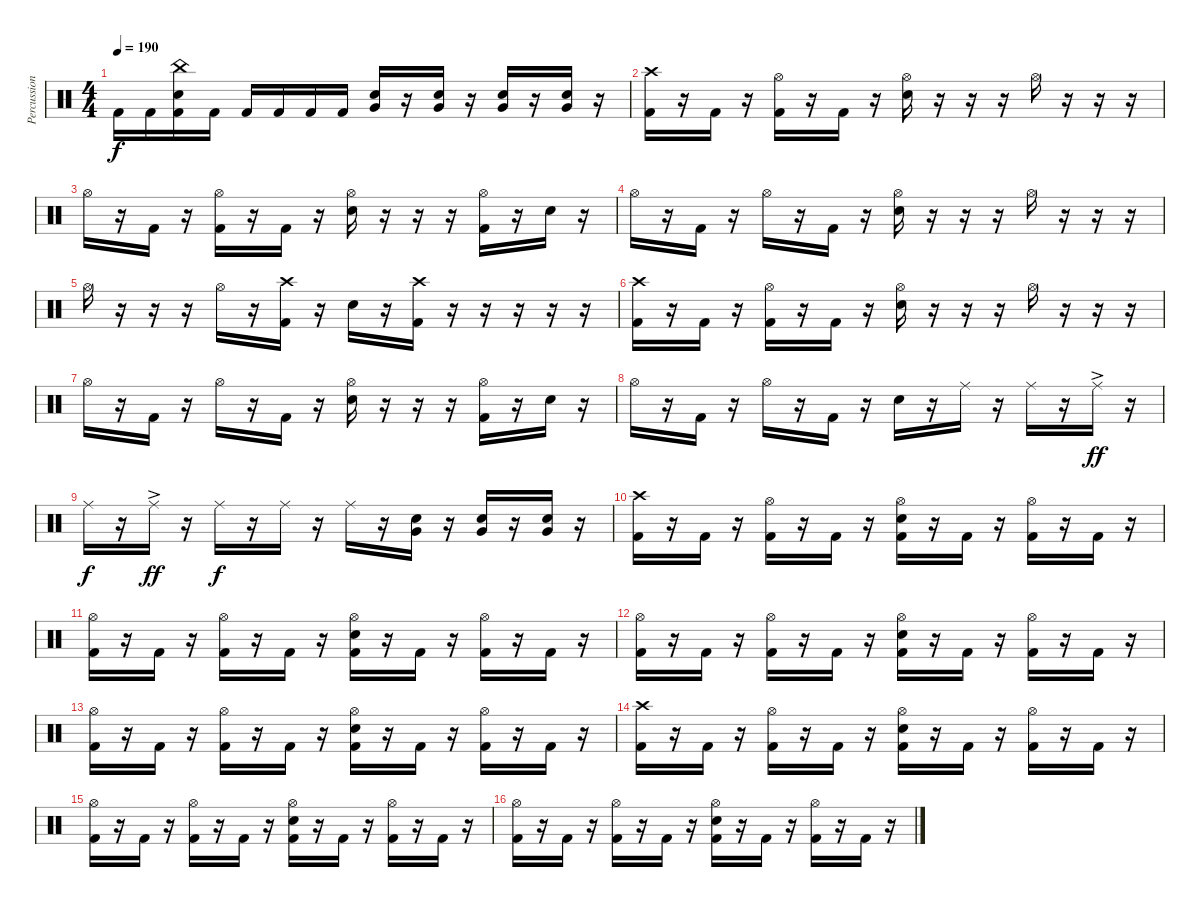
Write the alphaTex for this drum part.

\track ("Percussion" "Percussion") {instrument percussion}
\staff {score}
\articulation defaults
\ts (4 4)
\tempo 190
\clef neutral
\ks c "Kick (hit) 2".16{dy f} "Kick (hit) 2".16
("Electric Snare (hit)" "China (hit)" "Kick (hit) 2").16 "Kick (hit) 2".16 "Kick (hit) 2".16 "Kick (hit) 2".16 "Kick (hit) 2".16 "Kick (hit) 2".16 ("Electric Snare (hit)" "Very Low Tom (hit)").16 r.16 ("Electric Snare (hit)" "Very Low Tom (hit)").16 r.16 ("Electric Snare (hit)" "Very Low Tom (hit)").16 r.16 ("Electric Snare (hit)" "Very Low Tom (hit)").16 r.16 |
("Crash high (hit)" "Kick (hit) 2").16 r.16 "Kick (hit) 2".16 r.16 ("Hi-Hat (open)" "Kick (hit) 2").16 r.16 "Kick (hit) 2".16 r.16 ("Electric Snare (hit)" "Hi-Hat (open)").16 r.16 r.16 r.16 "Hi-Hat (open)".16 r.16 r.16 r.16 |
"Hi-Hat (open)".16 r.16 "Kick (hit) 2".16 r.16 ("Hi-Hat (open)" "Kick (hit) 2").16 r.16 "Kick (hit) 2".16 r.16 ("Electric Snare (hit)" "Hi-Hat (open)").16 r.16 r.16 r.16 ("Hi-Hat (open)" "Kick (hit) 2").16 r.16 "Electric Snare (hit)".16 r.16 |
"Hi-Hat (open)".16 r.16 "Kick (hit) 2".16 r.16 "Hi-Hat (open)".16 r.16 "Kick (hit) 2".16 r.16 ("Electric Snare (hit)" "Hi-Hat (open)").16 r.16 r.16 r.16 "Hi-Hat (open)".16 r.16 r.16 r.16 |
"Hi-Hat (open)".16 r.16 r.16 r.16 "Hi-Hat (open)".16 r.16 ("Crash high (hit)" "Kick (hit) 2").16 r.16 "Electric Snare (hit)".16 r.16 ("Crash high (hit)" "Kick (hit) 2").16 r.16 r.16 r.16 r.16 r.16 |
("Crash high (hit)" "Kick (hit) 2").16 r.16 "Kick (hit) 2".16 r.16 ("Hi-Hat (open)" "Kick (hit) 2").16 r.16 "Kick (hit) 2".16 r.16 ("Electric Snare (hit)" "Hi-Hat (open)").16 r.16 r.16 r.16 "Hi-Hat (open)".16 r.16 r.16 r.16 |
"Hi-Hat (open)".16 r.16 "Kick (hit) 2".16 r.16 "Hi-Hat (open)".16 r.16 "Kick (hit) 2".16 r.16 ("Electric Snare (hit)" "Hi-Hat (open)").16 r.16 r.16 r.16 ("Hi-Hat (open)" "Kick (hit) 2").16 r.16 "Electric Snare (hit)".16 r.16 |
"Hi-Hat (open)".16 r.16 "Kick (hit) 2".16 r.16 "Hi-Hat (open)".16 r.16 "Kick (hit) 2".16 r.16 "Electric Snare (hit)".16 r.16 "Ride (middle)".16 r.16 "Ride (middle)".16 r.16 "Ride (middle)"{ac}.16{dy ff} r.16 |
"Ride (middle)".16{dy f} r.16 "Ride (middle)"{ac}.16{dy ff} r.16 "Ride (middle)".16{dy f} r.16 "Ride (middle)".16 r.16 "Ride (middle)".16 r.16 ("Electric Snare (hit)" "Very Low Tom (hit)").16 r.16 ("Electric Snare (hit)" "Very Low Tom (hit)").16 r.16 ("Electric Snare (hit)" "Very Low Tom (hit)").16 r.16 |
("Crash high (hit)" "Kick (hit) 2").16 r.16 "Kick (hit) 2".16 r.16 ("Hi-Hat (open)" "Kick (hit) 2").16 r.16 "Kick (hit) 2".16 r.16 ("Electric Snare (hit)" "Hi-Hat (open)" "Kick (hit) 2").16 r.16 "Kick (hit) 2".16 r.16 ("Hi-Hat (open)" "Kick (hit) 2").16 r.16 "Kick (hit) 2".16 r.16 |
("Hi-Hat (open)" "Kick (hit) 2").16 r.16 "Kick (hit) 2".16 r.16 ("Hi-Hat (open)" "Kick (hit) 2").16 r.16 "Kick (hit) 2".16 r.16 ("Electric Snare (hit)" "Hi-Hat (open)" "Kick (hit) 2").16 r.16 "Kick (hit) 2".16 r.16 ("Hi-Hat (open)" "Kick (hit) 2").16 r.16 "Kick (hit) 2".16 r.16 |
("Hi-Hat (open)" "Kick (hit) 2").16 r.16 "Kick (hit) 2".16 r.16 ("Hi-Hat (open)" "Kick (hit) 2").16 r.16 "Kick (hit) 2".16 r.16 ("Electric Snare (hit)" "Hi-Hat (open)" "Kick (hit) 2").16 r.16 "Kick (hit) 2".16 r.16 ("Hi-Hat (open)" "Kick (hit) 2").16 r.16 "Kick (hit) 2".16 r.16 |
("Hi-Hat (open)" "Kick (hit) 2").16 r.16 "Kick (hit) 2".16 r.16 ("Hi-Hat (open)" "Kick (hit) 2").16 r.16 "Kick (hit) 2".16 r.16 ("Electric Snare (hit)" "Hi-Hat (open)" "Kick (hit) 2").16 r.16 "Kick (hit) 2".16 r.16 ("Hi-Hat (open)" "Kick (hit) 2").16 r.16 "Kick (hit) 2".16 r.16 |
("Crash high (hit)" "Kick (hit) 2").16 r.16 "Kick (hit) 2".16 r.16 ("Hi-Hat (open)" "Kick (hit) 2").16 r.16 "Kick (hit) 2".16 r.16 ("Electric Snare (hit)" "Hi-Hat (open)" "Kick (hit) 2").16 r.16 "Kick (hit) 2".16 r.16 ("Hi-Hat (open)" "Kick (hit) 2").16 r.16 "Kick (hit) 2".16 r.16 |
("Hi-Hat (open)" "Kick (hit) 2").16 r.16 "Kick (hit) 2".16 r.16 ("Hi-Hat (open)" "Kick (hit) 2").16 r.16 "Kick (hit) 2".16 r.16 ("Electric Snare (hit)" "Hi-Hat (open)" "Kick (hit) 2").16 r.16 "Kick (hit) 2".16 r.16 ("Hi-Hat (open)" "Kick (hit) 2").16 r.16 "Kick (hit) 2".16 r.16 |
("Hi-Hat (open)" "Kick (hit) 2").16 r.16 "Kick (hit) 2".16 r.16 ("Hi-Hat (open)" "Kick (hit) 2").16 r.16 "Kick (hit) 2".16 r.16 ("Electric Snare (hit)" "Hi-Hat (open)" "Kick (hit) 2").16 r.16 "Kick (hit) 2".16 r.16 ("Hi-Hat (open)" "Kick (hit) 2").16 r.16 "Kick (hit) 2".16 r.16
